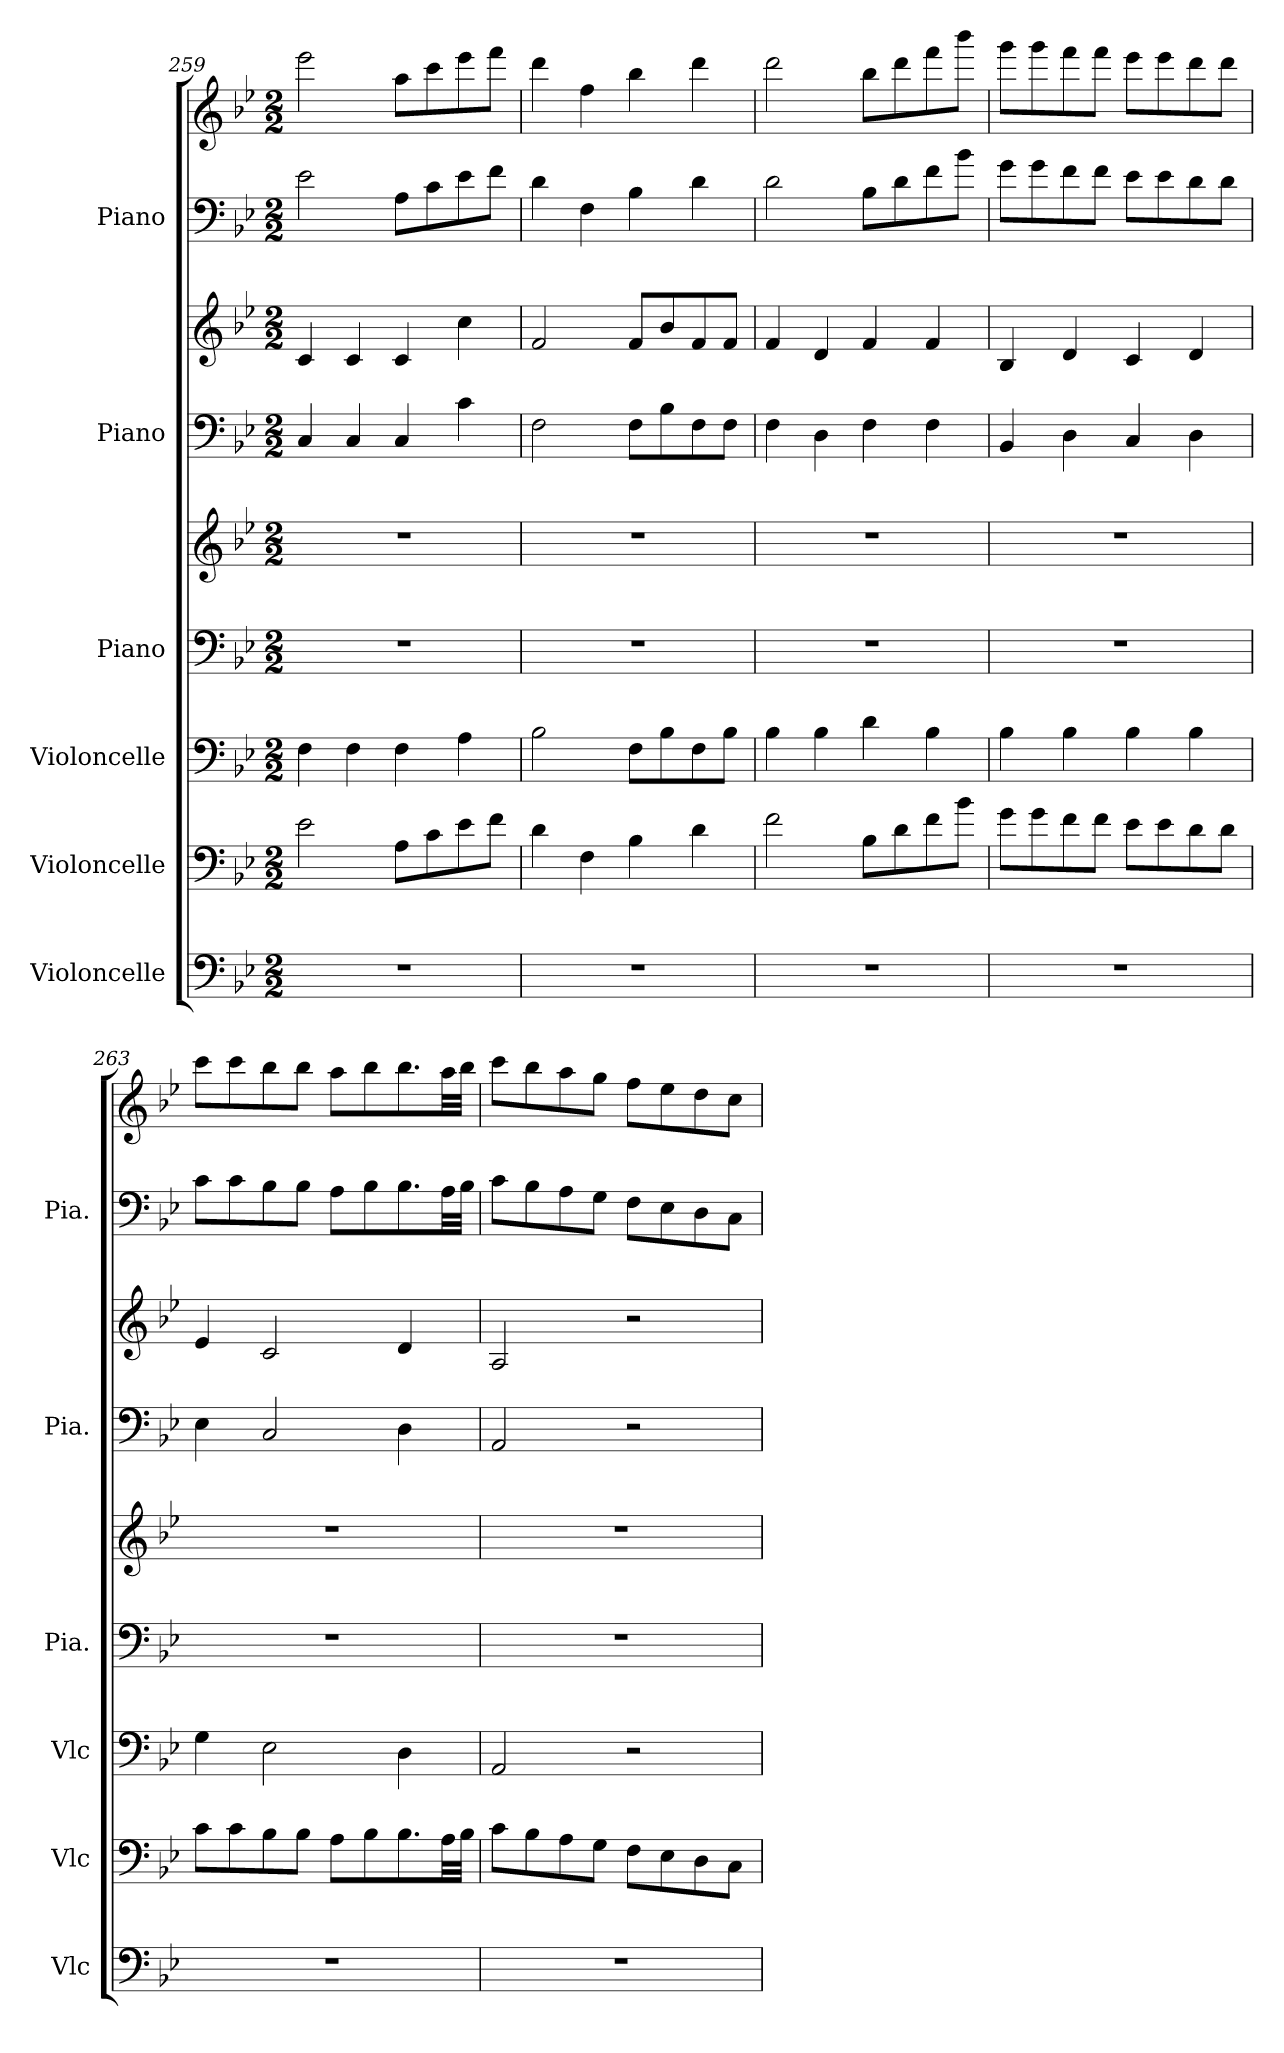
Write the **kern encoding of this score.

**kern	**kern	**kern	**kern	**kern	**kern	**kern	**kern	**kern
*part6	*part5	*part4	*part3	*part3	*part2	*part2	*part1	*part1
*staff9	*staff8	*staff7	*staff6	*staff5	*staff4	*staff3	*staff2	*staff1
*I"Violoncelle	*I"Violoncelle	*I"Violoncelle	*I"Piano	*	*I"Piano	*	*I"Piano	*
*I'Vlc	*I'Vlc	*I'Vlc	*I'Pia.	*	*I'Pia.	*	*I'Pia.	*
*clefF4	*clefF4	*clefF4	*clefF4	*clefG2	*clefF4	*clefG2	*clefF4	*clefG2
*k[b-e-]	*k[b-e-]	*k[b-e-]	*k[b-e-]	*k[b-e-]	*k[b-e-]	*k[b-e-]	*k[b-e-]	*k[b-e-]
*M2/2	*M2/2	*M2/2	*M2/2	*M2/2	*M2/2	*M2/2	*M2/2	*M2/2
=259	=259	=259	=259	=259	=259	=259	=259	=259
1r	2e-\	4F\	1r	1r	4C/	4c/	2e-\	2eee-\
.	.	4F\	.	.	4C/	4c/	.	.
.	8A\L	4F\	.	.	4C/	4c/	8A\L	8aa\L
.	8c\	.	.	.	.	.	8c\	8ccc\
.	8e-\	4A\	.	.	4c\	4cc\	8e-\	8eee-\
.	8f\J	.	.	.	.	.	8f\J	8fff\J
=260	=260	=260	=260	=260	=260	=260	=260	=260
1r	4d\	2B-\	1r	1r	2F\	2f/	4d\	4ddd\
.	4F\	.	.	.	.	.	4F\	4ff\
.	4B-\	8F\L	.	.	8F\L	8f/L	4B-\	4bb-\
.	.	8B-\	.	.	8B-\	8b-/	.	.
.	4d\	8F\	.	.	8F\	8f/	4d\	4ddd\
.	.	8B-\J	.	.	8F\J	8f/J	.	.
!!LO:PB:g=z
=261	=261	=261	=261	=261	=261	=261	=261	=261
1r	2f\	4B-\	1r	1r	4F\	4f/	2d\	2ddd\
.	.	4B-\	.	.	4D\	4d/	.	.
.	8B-\L	4d\	.	.	4F\	4f/	8B-\L	8bb-\L
.	8d\	.	.	.	.	.	8d\	8ddd\
.	8f\	4B-\	.	.	4F\	4f/	8f\	8fff\
.	8b-\J	.	.	.	.	.	8b-\J	8bbb-\J
=262	=262	=262	=262	=262	=262	=262	=262	=262
1r	8g\L	4B-\	1r	1r	4BB-/	4B-/	8g\L	8ggg\L
.	8g\	.	.	.	.	.	8g\	8ggg\
.	8f\	4B-\	.	.	4D\	4d/	8f\	8fff\
.	8f\J	.	.	.	.	.	8f\J	8fff\J
.	8e-\L	4B-\	.	.	4C/	4c/	8e-\L	8eee-\L
.	8e-\	.	.	.	.	.	8e-\	8eee-\
.	8d\	4B-\	.	.	4D\	4d/	8d\	8ddd\
.	8d\J	.	.	.	.	.	8d\J	8ddd\J
=263	=263	=263	=263	=263	=263	=263	=263	=263
1r	8c\L	4G\	1r	1r	4E-\	4e-/	8c\L	8ccc\L
.	8c\	.	.	.	.	.	8c\	8ccc\
.	8B-\	2E-\	.	.	2C/	2c/	8B-\	8bb-\
.	8B-\J	.	.	.	.	.	8B-\J	8bb-\J
.	8A\L	.	.	.	.	.	8A\L	8aa\L
.	8B-\	.	.	.	.	.	8B-\	8bb-\
.	8.B-\	4D\	.	.	4D\	4d/	8.B-\	8.bb-\
.	32A\LL	.	.	.	.	.	32A\LL	32aa\LL
.	32B-\JJJ	.	.	.	.	.	32B-\JJJ	32bb-\JJJ
=264	=264	=264	=264	=264	=264	=264	=264	=264
1r	8c\L	2AA/	1r	1r	2AA/	2A/	8c\L	8ccc\L
.	8B-\	.	.	.	.	.	8B-\	8bb-\
.	8A\	.	.	.	.	.	8A\	8aa\
.	8G\J	.	.	.	.	.	8G\J	8gg\J
.	8F\L	2r	.	.	2r	2r	8F\L	8ff\L
.	8E-\	.	.	.	.	.	8E-\	8ee-\
.	8D\	.	.	.	.	.	8D\	8dd\
.	8C\J	.	.	.	.	.	8C\J	8cc\J
=	=	=	=	=	=	=	=	=
*-	*-	*-	*-	*-	*-	*-	*-	*-
